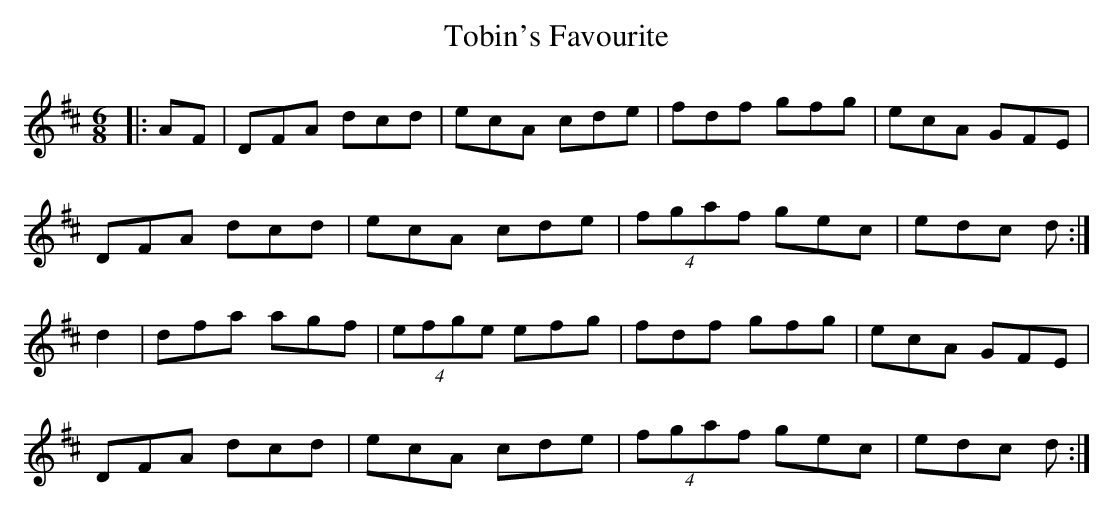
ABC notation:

X:1
T: Tobin's Favourite
M: 6/8
L: 1/8
K: Dmaj
|:AF|DFA dcd|ecA cde|fdf gfg|ecA GFE|
DFA dcd|ecA cde|(4fgaf gec|edc d:|
d2|dfa agf|(4efge efg|fdf gfg|ecA GFE|
DFA dcd|ecA cde|(4fgaf gec|edc d:|
